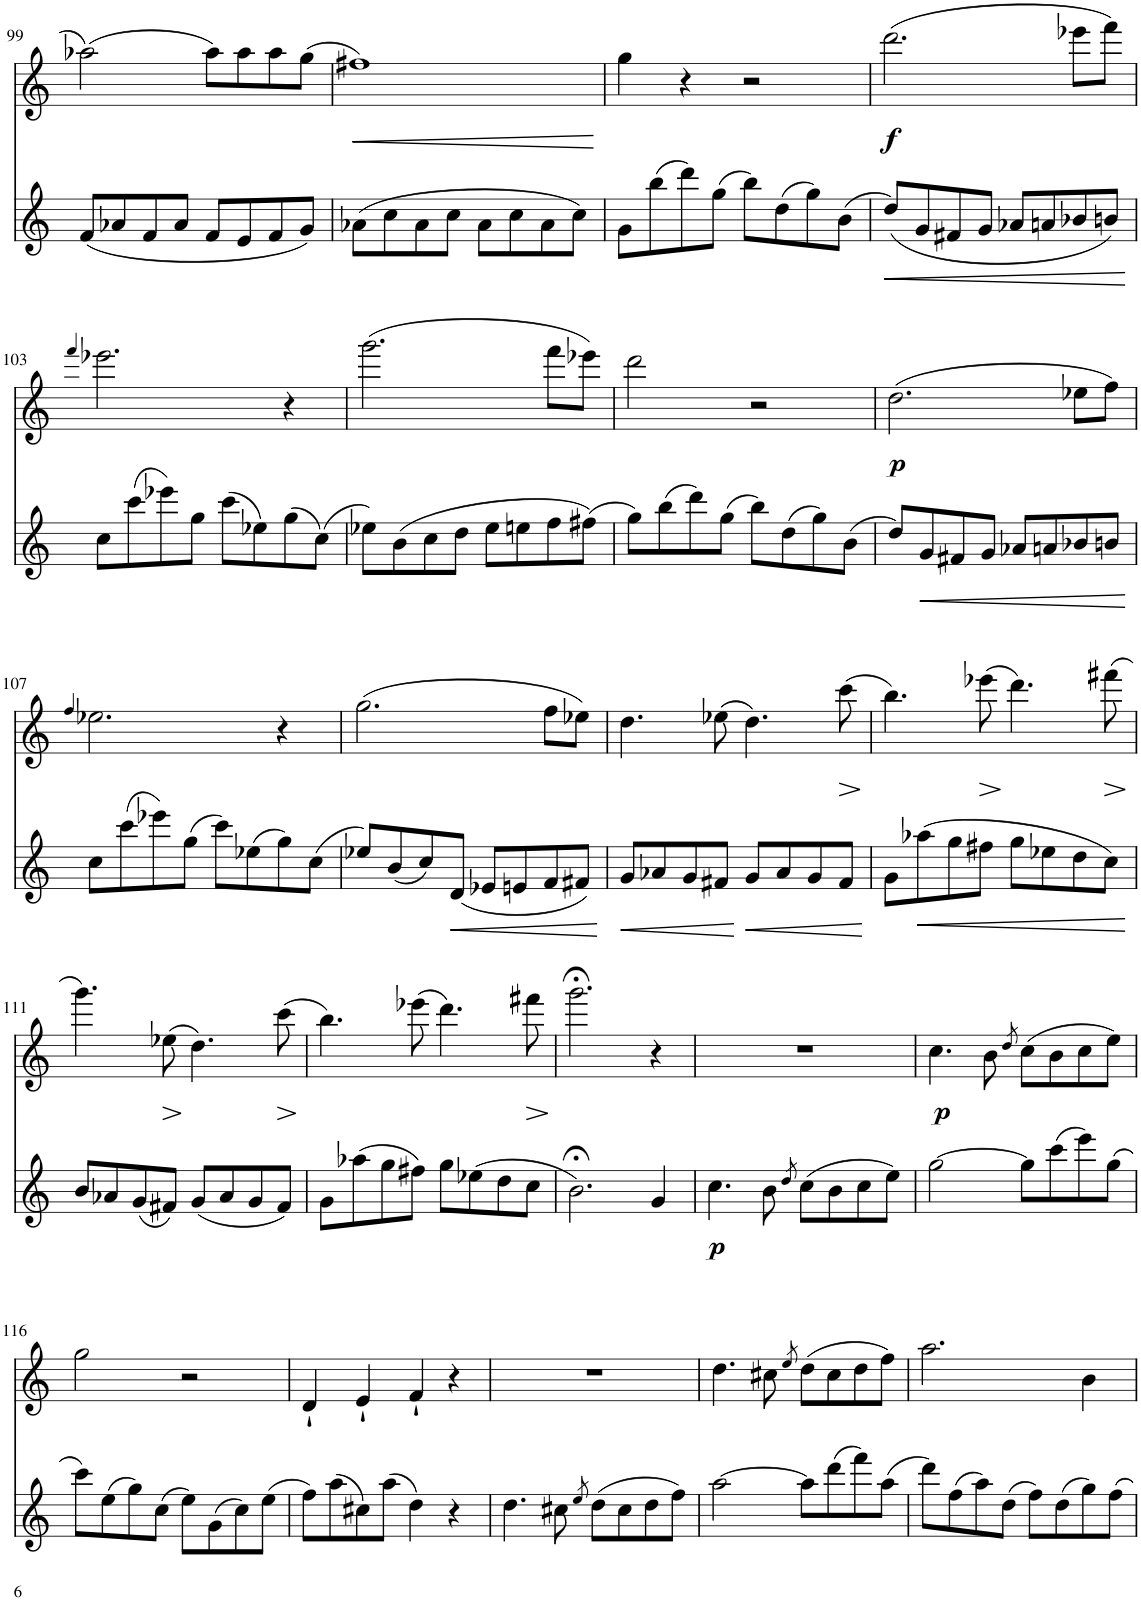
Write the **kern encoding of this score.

**kern	**dynam	**kern	**dynam
*part2	*part2	*part1	*part1
*staff2	*staff2	*staff1	*staff1
*I"Flöte	*	*I"Flöte 1	*
*I'Fl	*	*I'Fl	*
!!LO:PB:g=z
*clefG2	*	*clefG2	*
*k[]	*	*k[]	*
*M4/4	*	*M4/4	*
*met(c)	*	*met(c)	*
=99	=99	=99	=99
(8f/L	.	(2aa-X\	.
8a-X/	.	.	.
8f/	.	.	.
8a-/J	.	.	.
8f/L	.	8aa-\L)	.
8e/	.	8aa-\	.
8f/	.	8aa-\	.
8g/J)	.	(8gg\J	.
=100	=100	=100	=100
!	!	!	!LO:HP:b
(8a-X\L	.	1ff#X)	<
8cc\	.	.	.
8a-\	.	.	.
8cc\J	.	.	.
8a-\L	.	.	.
8cc\	.	.	.
8a-\	.	.	.
8cc\J)	.	.	.
.	.	.	[
=101	=101	=101	=101
8g\L	.	4gg\	.
(8bb\	.	.	.
8ddd\)	.	4r	.
(8gg\J	.	.	.
8bb\L)	.	2r	.
(8dd\	.	.	.
8gg\)	.	.	.
(8b\J	.	.	.
=102	=102	=102	=102
!	!LO:HP:b	!	!LO:DY:b
(8dd/L)	<	(2.ddd\	f
8g/	.	.	.
8f#X/	.	.	.
8g/J	.	.	.
8a-X/L	.	.	.
8an/	.	.	.
8b-X/	.	8eee-X\L	.
8bn/J)	.	8fff\J)	.
!!LO:LB:g=z
=103	=103	=103	=103
.	.	4qfff/	.
8cc\L	.	2.eee-X\	.
(8ccc\	.	.	.
8eee-X\)	.	.	.
8gg\J	.	.	.
(8ccc\L	.	.	.
8ee-X\)	.	.	.
(8gg\	.	4r	.
(8cc\J)	.	.	.
=104	=104	=104	=104
8ee-X\L)	.	(2.ggg\	.
(8b\	.	.	.
8cc\	.	.	.
8dd\J	.	.	.
8ee-\L	.	.	.
8een\	.	.	.
8ff\	.	8fff\L	.
(8ff#X\J)	.	8eee-X\J)	.
=105	=105	=105	=105
8gg\L)	.	2ddd\	.
(8bb\	.	.	.
8ddd\)	.	.	.
(8gg\J	.	.	.
8bb\L)	.	2r	.
(8dd\	.	.	.
8gg\)	.	.	.
(8b\J	.	.	.
=106	=106	=106	=106
!	!	!	!LO:DY:b
8dd/L)	.	(2.dd\	p
!	!LO:HP:b	!	!
8g/	<	.	.
8f#X/	.	.	.
8g/J	.	.	.
8a-X/L	.	.	.
8an/	.	.	.
8b-X/	.	8ee-X\L	.
8bn/J	.	8ff\J)	.
.	[	.	.
!!LO:LB:g=z
=107	=107	=107	=107
.	.	4qff/	.
8cc\L	.	2.ee-X\	.
(8ccc\	.	.	.
8eee-X\)	.	.	.
(8gg\J	.	.	.
8ccc\L)	.	.	.
(8ee-X\	.	.	.
8gg\)	.	4r	.
(8cc\J	.	.	.
=108	=108	=108	=108
8ee-X/L)	.	(2.gg\	.
(8b/	.	.	.
8cc/)	.	.	.
!	!LO:HP:b	!	!
(8d/J	<	.	.
8e-X/L	.	.	.
8en/	.	.	.
8f/	.	8ff\L	.
8f#X/J)	.	8ee-X\J)	.
.	[	.	.
=109	=109	=109	=109
!	!LO:HP:b	!	!
8g/L	<	4.dd\	.
8a-X/	.	.	.
8g/	.	.	.
8f#X/J	.	(8ee-X\	.
!	!LO:HP:n=1:b	!	!
8g/L	[ <	4.dd\)	.
8a-/	.	.	.
8g/	.	.	.
!	!	!	!LO:HP:b
8f#/J	.	(8ccc\	>
.	[	.	]
=110	=110	=110	=110
8g\L	.	4.bb\)	.
(8aa-X\	.	.	.
8gg\	.	.	.
!	!	!	!LO:HP:b
8ff#X\J	.	(8eee-X\	>
8gg\L	.	4.ddd\)	]
8ee-X\	.	.	.
8dd\	.	.	.
!	!	!	!LO:HP:b
8cc\J)	.	(8fff#X\	>
.	[	.	]
!!LO:LB:g=z
=111	=111	=111	=111
8b/L	.	4.ggg\)	.
8a-X/	.	.	.
(8g/	.	.	.
!	!	!	!LO:HP:b
8f#X/J)	.	(8ee-X\	>
(8g/L	.	4.dd\)	]
8a-/	.	.	.
8g/	.	.	.
!	!	!	!LO:HP:b
8f#/J)	.	(8ccc\	>
.	.	.	]
=112	=112	=112	=112
8g\L	.	4.bb\)	.
(8aa-X\	.	.	.
8gg\	.	.	.
8ff#X\J)	.	(8eee-X\	.
8gg\L	.	4.ddd\)	.
(8ee-X\	.	.	.
8dd\	.	.	.
!	!	!	!LO:HP:b
8cc\J	.	8fff#X\	>
.	.	.	]
=113	=113	=113	=113
2.b;<\)	.	2.ggg;<\	.
4g/	.	4r	.
=114	=114	=114	=114
!	!LO:DY:b	!	!
4.cc\	p	1r	.
8b\	.	.	.
8qdd/	.	.	.
(8cc\L	.	.	.
8b\	.	.	.
8cc\	.	.	.
8ee\J)	.	.	.
=115	=115	=115	=115
!	!	!	!LO:DY:b
[2gg\	.	4.cc\	p
.	.	8b\	.
.	.	8qdd/	.
8gg\L]	.	(8cc\L	.
(8ccc\	.	8b\	.
8eee\)	.	8cc\	.
(8gg\J	.	8ee\J)	.
!!LO:LB:g=z
=116	=116	=116	=116
8ccc\L)	.	2gg\	.
(8ee\	.	.	.
8gg\)	.	.	.
(8cc\J	.	.	.
8ee\L)	.	2r	.
(8g\	.	.	.
8cc\)	.	.	.
(8ee\J	.	.	.
=117	=117	=117	=117
8ff\L)	.	4d`/	.
(8aa\	.	.	.
8cc#X\)	.	4e`/	.
(8aa\J	.	.	.
4dd\)	.	4f`/	.
4r	.	4r	.
=118	=118	=118	=118
4.dd\	.	1r	.
8cc#X\	.	.	.
8qee/	.	.	.
(8dd\L	.	.	.
8cc#\	.	.	.
8dd\	.	.	.
8ff\J)	.	.	.
=119	=119	=119	=119
[2aa\	.	4.dd\	.
.	.	8cc#X\	.
.	.	8qee/	.
8aa\L]	.	(8dd\L	.
(8ddd\	.	8cc#\	.
8fff\)	.	8dd\	.
(8aa\J	.	8ff\J)	.
=120	=120	=120	=120
8ddd\L)	.	2.aa\	.
(8ff\	.	.	.
8aa\)	.	.	.
(8dd\J	.	.	.
8ff\L)	.	.	.
(8dd\	.	.	.
8gg\)	.	4b\	.
8ff\J	.	.	.
=	=	=	=
*-	*-	*-	*-
